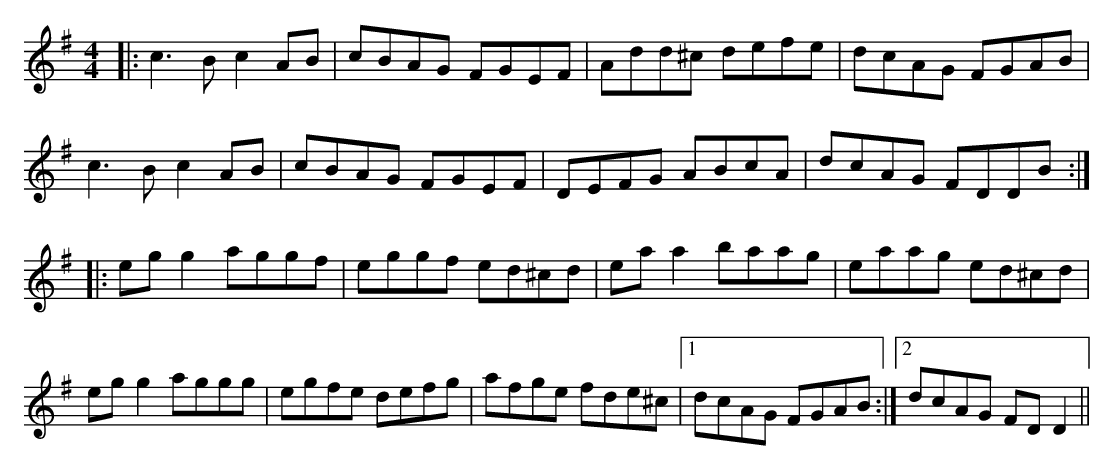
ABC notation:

X:1
M:4/4
K:Ador
|:c3B c2AB|cBAG FGEF|Add^c defe|dcAG FGAB|
c3B c2AB|cBAG FGEF|DEFG ABcA|dcAG FDDB:|
|:egg2 aggf|eggf ed^cd|eaa2 baag|eaag ed^cd|
egg2 aggg|egfe defg|afge fde^c|1 dcAG FGAB:|2 dcAG FDD2||
